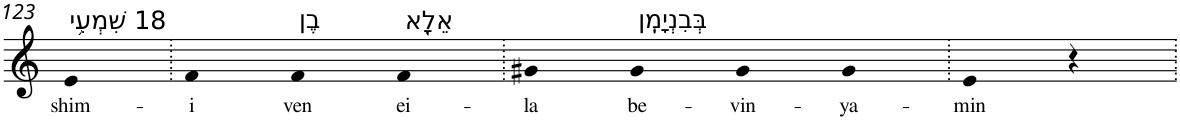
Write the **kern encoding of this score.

**kern	**text
*part1	*part1
*staff1	*staff1
*I"Piano	*
*I'Pno	*
!!LO:PB:g=z
*clefG2	*
*k[]	*
=123	=123
!LO:TX:a:t=18 שִׁמְעִ֥י	!
!	!LO:LY:b
4e	shim-
=124.	=124.
!	!LO:LY:b
4f	-i
!LO:TX:a:t=בֶן	!
!	!LO:LY:b
4f	ven
!LO:TX:a:t=אֵלָ֖א	!
!	!LO:LY:b
4f	ei-
=125.	=125.
!	!LO:LY:b
4g#X	-la
!LO:TX:a:t=בְּבִנְיָמִֽן	!
!	!LO:LY:b
4g#	be-
!	!LO:LY:b
4g#	-vin-
!	!LO:LY:b
4g#	-ya-
=126.	=126.
!	!LO:LY:b
4e	-min
4r	.
=.	=.
*-	*-
